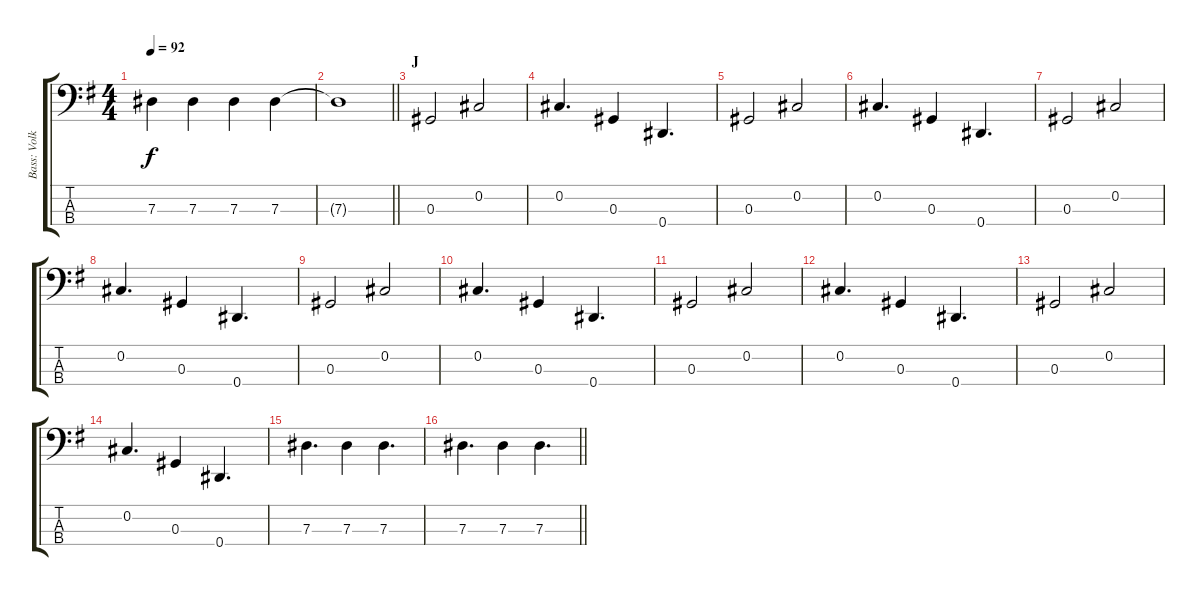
\track ("Bass: Volker" "Bass: Volk") {instrument electricbassfinger}
\staff {score tabs}
\tuning (Gb2 Db2 Ab1 Eb1) {hide}
\ts (4 4)
\tempo 92
\clef f4
\ks g
7.3.4{dy f} 7.3.4 7.3.4 7.3.4 |
\barLineRight lightlight
7.3{t}.1 |
\section ("" "J")
0.3.2 0.2.2 |
0.2.4{d} 0.3.4 0.4.4{d} |
0.3.2 0.2.2 |
0.2.4{d} 0.3.4 0.4.4{d} |
0.3.2 0.2.2 |
0.2.4{d} 0.3.4 0.4.4{d} |
0.3.2 0.2.2 |
0.2.4{d} 0.3.4 0.4.4{d} |
0.3.2 0.2.2 |
0.2.4{d} 0.3.4 0.4.4{d} |
0.3.2 0.2.2 |
0.2.4{d} 0.3.4 0.4.4{d} |
7.3.4{d} 7.3.4 7.3.4{d} |
\barLineRight lightlight
7.3.4{d} 7.3.4 7.3.4{d}
